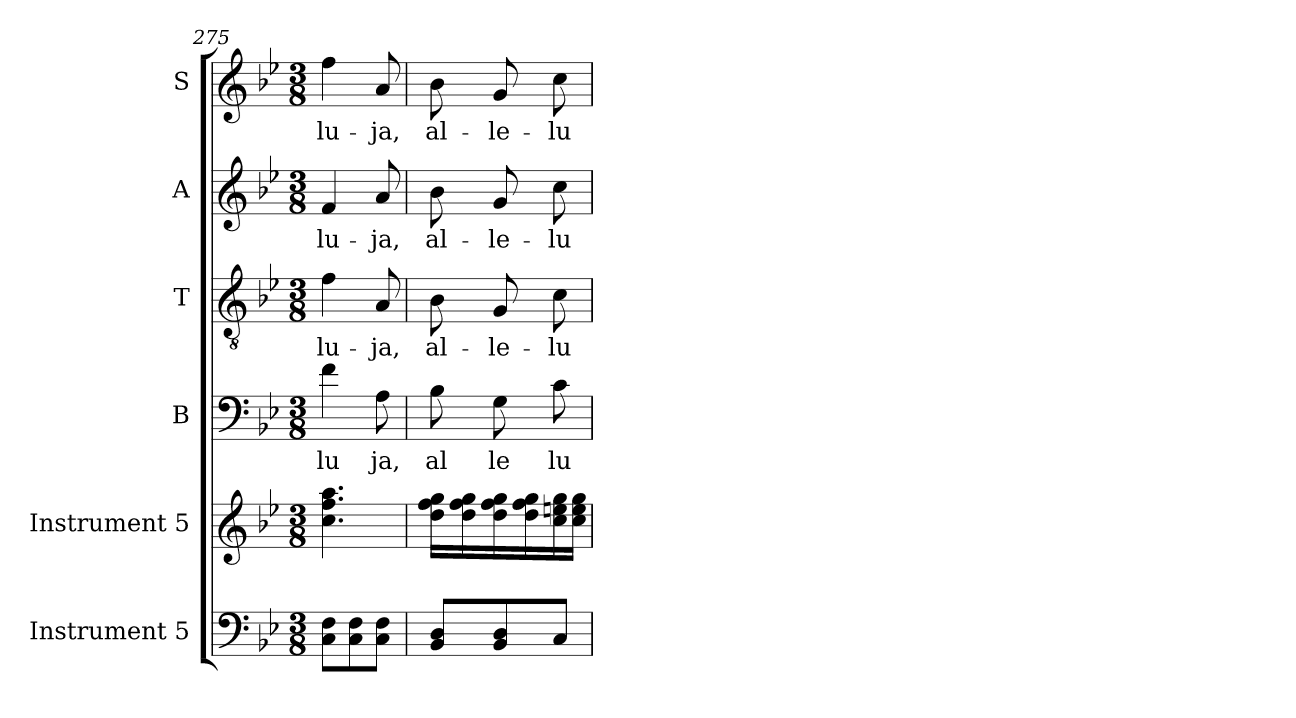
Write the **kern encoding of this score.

**kern	**kern	**kern	**text	**kern	**text	**kern	**text	**kern	**text
*part6	*part5	*part4	*part4	*part3	*part3	*part2	*part2	*part1	*part1
*staff6	*staff5	*staff4	*staff4	*staff3	*staff3	*staff2	*staff2	*staff1	*staff1
*I"Instrument 5	*I"Instrument 5	*I"B	*	*I"T	*	*I"A	*	*I"S	*
*	*	*I'B	*	*I'T	*	*I'A	*	*I'S	*
*clefF4	*clefG2	*clefF4	*	*clefGv2	*	*clefG2	*	*clefG2	*
*k[b-e-]	*k[b-e-]	*k[b-e-]	*	*k[b-e-]	*	*k[b-e-]	*	*k[b-e-]	*
*B-:	*B-:	*B-:	*	*B-:	*	*B-:	*	*B-:	*
*M3/8	*M3/8	*M3/8	*	*M3/8	*	*M3/8	*	*M3/8	*
=275	=275	=275	=275	=275	=275	=275	=275	=275	=275
!	!	!	!LO:LY:b:cj	!	!LO:LY:b:cj	!	!LO:LY:b:cj	!	!LO:LY:b:cj
8F\ 8C\L	4.aa\ 4.ff\ 4.cc\	4f\	lu	4f\	-lu-	4f/	-lu-	4ff\	-lu-
8C\ 8F\	.	.	.	.	.	.	.	.	.
!	!	!	!LO:LY:b:cj	!	!LO:LY:b:cj	!	!LO:LY:b:cj	!	!LO:LY:b:cj
8C\ 8F\J	.	8A\	ja,	8A/	-ja,	8a/	-ja,	8a/	-ja,
=276	=276	=276	=276	=276	=276	=276	=276	=276	=276
!	!	!	!LO:LY:b:cj	!	!LO:LY:b:cj	!	!LO:LY:b:cj	!	!LO:LY:b:cj
8BB-/ 8D/L	16gg\ 16ff\ 16dd\L	8B-\	al	8B-\	al-	8b-\	al-	8b-\	al-
.	16gg\ 16ff\ 16dd\	.	.	.	.	.	.	.	.
!	!	!	!LO:LY:b:cj	!	!LO:LY:b:cj	!	!LO:LY:b:cj	!	!LO:LY:b:cj
8D/ 8BB-/	16gg\ 16ff\ 16dd\	8G\	le	8G/	-le-	8g/	-le-	8g/	-le-
.	16gg\ 16ff\ 16dd\	.	.	.	.	.	.	.	.
!	!	!	!LO:LY:b:cj	!	!LO:LY:b:cj	!	!LO:LY:b:cj	!	!LO:LY:b:cj
8C/J	16gg\ 16een\ 16cc\	8c\	lu	8c\	-lu-	8cc\	-lu-	8cc\	-lu-
.	16gg\ 16cc\ 16ee\J	.	.	.	.	.	.	.	.
=	=	=	=	=	=	=	=	=	=
*-	*-	*-	*-	*-	*-	*-	*-	*-	*-
